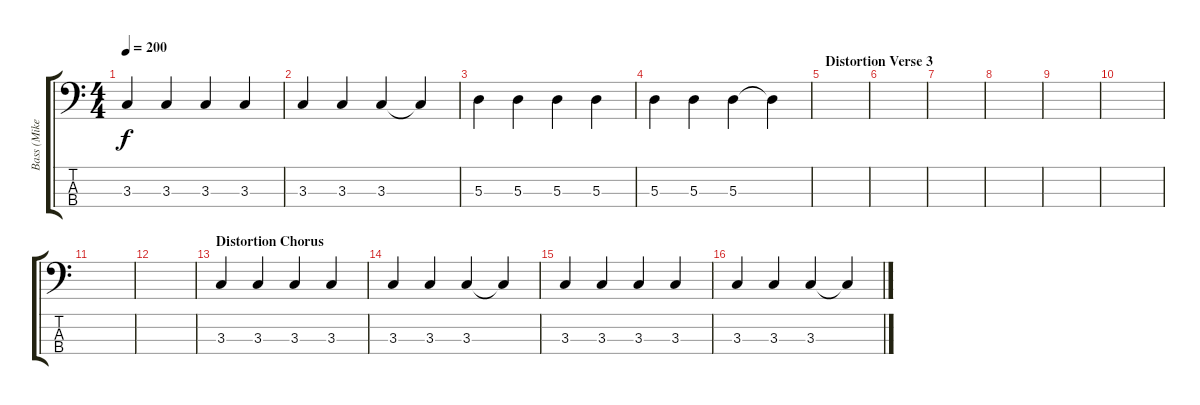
\track ("Bass (Mike)" "Bass (Mike") {instrument electricbassfinger}
\staff {score tabs}
\tuning (G2 D2 A1 E1) {hide}
\ts (4 4)
\tempo 200
\clef f4
\ks c
3.3.4{dy f} 3.3.4 3.3.4 3.3.4 |
3.3.4 3.3.4 3.3.4 3.3{t}.4 |
5.3.4 5.3.4 5.3.4 5.3.4 |
5.3.4 5.3.4 5.3.4 5.3{t}.4 |
\section ("" "Distortion Verse 3")
|
|
|
|
|
|
|
|
\section ("" "Distortion Chorus")
3.3.4 3.3.4 3.3.4 3.3.4 |
3.3.4 3.3.4 3.3.4 3.3{t}.4 |
3.3.4 3.3.4 3.3.4 3.3.4 |
3.3.4 3.3.4 3.3.4 3.3{t}.4
